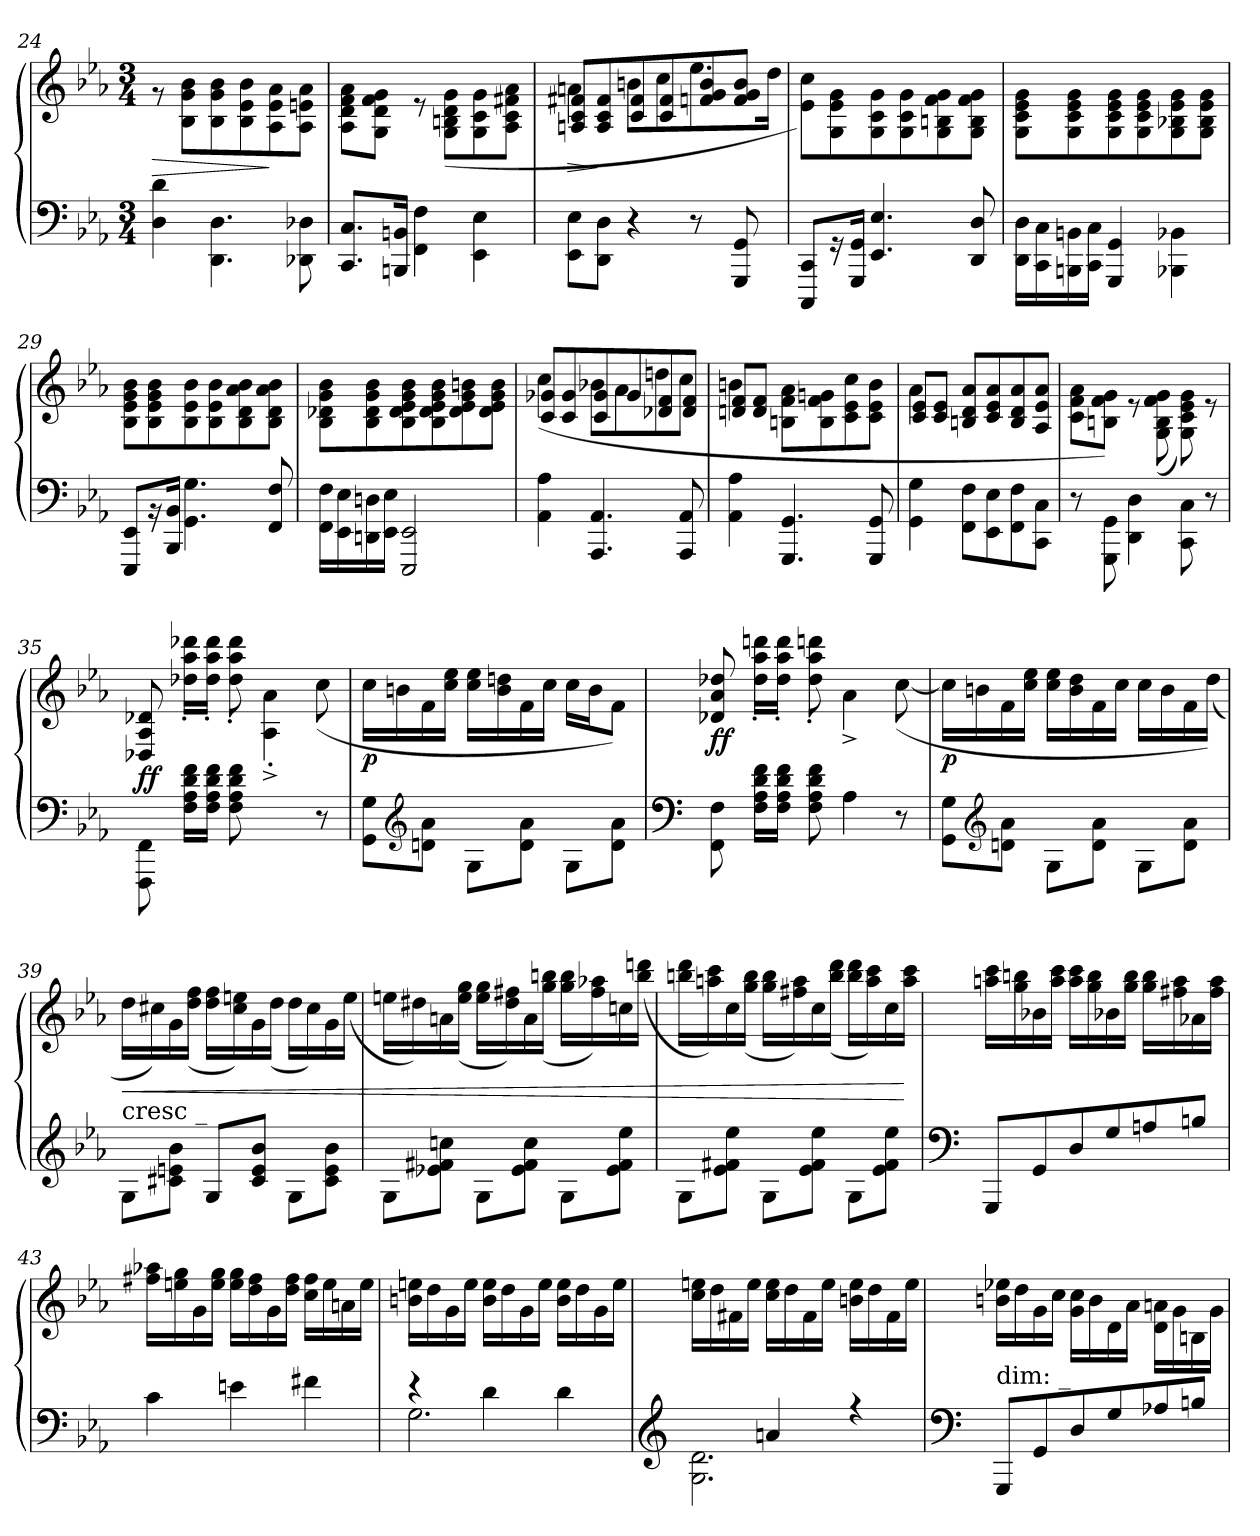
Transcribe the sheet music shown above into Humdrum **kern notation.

**kern	**kern	**dynam
*part1	*part1	*part1
*staff2	*staff1	*staff1/2
*clefF4	*clefG2	*
*k[b-e-a-]	*k[b-e-a-]	*
*c:	*c:	*
*M3/4	*M3/4	*
=24	=24	=24
!	!	!LO:HP:b
*	*^	*
4D\ 4d\	2.ryy	8r	>
.	.	8B-\ 8g\ 8b-\L	.
4.DD\ 4.D\	.	8B-\ 8g\ 8b-\	.
.	.	8B-\ 8e-\ 8b-\	.
.	.	8A-\ 8e-\ 8a-\	]
8DD-X\ 8D-X\	.	8A-\ 8en\ 8a-\J	.
=25	=25	=25	=25
8.CC/ 8.C/L	2.ryy	8A-\ 8d\ 8f\ 8a-\L	.
.	.	8G\ 8d\ 8f\ 8g\J	.
16BBBn/ 16BBn/Jk	.	.	.
4FF\ 4F\	.	8r	.
.	.	(>8G\ 8Bn\ 8d\ 8g\L	.
4EE-\ 4E-\	.	8G\ 8c\ 8g\	.
.	.	8A-\ 8c\ 8f#X\ 8a-\J	.
!!LO:LB:g=z
=26	=26	=26	=26
!	!	!	!LO:HP:b
*	*	*^	*
8EE-\ 8E-\L	2.ryy	4an\	8An/ 8c/ 8f#X/L	>
8DD\ 8D\J	.	.	8A/ 8c/ 8f#/	]
4r	.	8bn\L	8c/ 8f#/	.
.	.	8cc\	8c/ 8f#/	.
8r	.	8.ee-\	8fn/ 8g/ 8b/	.
8GGG/ 8GG/	.	.	8f/ 8g/ 8b/J	.
.	.	16dd\Jk	.	.
*	*	*v	*v	*
=27	=27	=27	=27
8CCC/ 8CC/L	2.ryy	8e-\ 8cc\L)	.
16rGG	.	8G\ 8e-\ 8g\	.
16GGG/ 16GG/Jk	.	.	.
4.EE-/ 4.E-/	.	8G\ 8c\ 8g\	.
.	.	8G\ 8c\ 8g\	.
.	.	8G\ 8Bn\ 8f\ 8g\	.
8DD/ 8D/	.	8G\ 8B\ 8f\ 8g\J	.
=28	=28	=28	=28
16DD\ 16D\LL	2.ryy	8G\ 8c\ 8e-\ 8g\L	.
16CC\ 16C\	.	.	.
16BBBn\ 16BBn\	.	8G\ 8c\ 8e-\ 8g\	.
16CC\ 16C\JJ	.	.	.
4GGG/ 4GG/	.	8G\ 8c\ 8e-\ 8g\	.
.	.	8G\ 8c\ 8e-\ 8g\	.
4BBB-X\ 4BB-X\	.	8G\ 8B-X\ 8e-\ 8g\	.
.	.	8G\ 8B-\ 8e-\ 8g\J	.
=29	=29	=29	=29
8EEE-/ 8EE-/L	2.ryy	8B-\ 8e-\ 8g\ 8b-\L	.
16rBB	.	8B-\ 8e-\ 8g\ 8b-\	.
16BBB-/ 16BB-/Jk	.	.	.
4.GG\ 4.G\	.	8B-\ 8e-\ 8b-\	.
.	.	8B-\ 8e-\ 8b-\	.
.	.	8B-\ 8d\ 8a-\ 8b-\	.
8FF/ 8F/	.	8B-\ 8d\ 8a-\ 8b-\J	.
!!LO:LB:g=z	!!
=30	=30	=30	=30
16FF\ 16F\LL	2.ryy	8B-\ 8d-X\ 8g\ 8b-\L	.
16EE-\ 16E-\	.	.	.
16DDn\ 16Dn\	.	8B-\ 8d-\ 8g\ 8b-\	.
16EE-\ 16E-\JJ	.	.	.
2EEE-/ 2EE-/	.	8B-\ 8d-\ 8e-\ 8g\ 8b-\	.
.	.	8B-\ 8d-\ 8e-\ 8g\ 8b-\	.
.	.	8d-\ 8e-\ 8g\ 8bn\	.
.	.	8d-\ 8e-\ 8g\ 8b\J	.
=31	=31	=31	=31
*	*	*^	*
4AA-\ 4A-\	2.ryy	(>4cc\	8c/ 8g-X/L	.
.	.	.	8c/ 8g-/	.
4.AAA-/ 4.AA-/	.	8b-X\L	8c/ 8g-/	.
.	.	8a-\	8g-/	.
.	.	8ddn\	8d-X/ 8f/	.
8AAA-/ 8AA-/	.	8cc\J	8d-/ 8f/J	.
=32	=32	=32	=32	=32
4AA-\ 4A-\	2.ryy	4bn\	8dn/ 8f/L	.
.	.	.	8d/ 8f/J	.
4.GGG/ 4.GG/	.	8Bn\ 8f\ 8a-\L	2ryy	.
.	.	8B\ 8f\ 8gn\	.	.
.	.	8c\ 8e-\ 8cc\	.	.
8GGG/ 8GG/	.	8c\ 8e-\ 8b\J	.	.
=33	=33	=33	=33	=33
4GG\ 4G\	2.ryy	4a-\	8c/ 8e-/L	.
.	.	.	8c/ 8e-/J	.
8FF\ 8F\L	.	2ryy	8Bn/ 8d/ 8a-/L	.
8EE-\ 8E-\	.	.	8c/ 8e-/ 8a-/	.
8FF\ 8F\	.	.	8B/ 8d/ 8a-/	.
8CC\ 8C\J	.	.	8A-/ 8e-/ 8a-/J	.
*	*	*v	*v	*
!!LO:LB:g=z
=34	=34	=34	=34
8r	2.ryy	8c\ 8f\ 8a-\L	.
8GGG\ 8GG\	.	8Bn\ 8f\ 8g\J)	.
4DD\ 4D\	.	8r	.
.	.	(>8G\ 8B\ 8f\ 8g\	.
8CC\ 8C\	.	8G\ 8c\ 8e-\ 8g\)	.
8r	.	8r	.
=35	=35	=35	=35
!	!	!	!LO:DY:b
8FFF\ 8FF\	2.ryy	8D-X/ 8A-/ 8d-X/	ff
16F\ 16A-\ 16d\ 16f\LL	.	16dd-X\' 16aa-\' 16ddd-X\'LL	.
16F\ 16A-\ 16d\ 16f\JJ	.	16dd-\' 16aa-\' 16ddd-\'JJ	.
8F\ 8A-\ 8d\ 8f\	.	8dd-\' 8aa-\' 8ddd-\'	.
4ryy	.	4A-\'^ 4a-\'^	.
8r	.	(>8cc\	.
=36	=36	=36	=36
!	!	!	!LO:DY:b
8GG\ 8G\L	2.ryy	16cc\LL	p
.	.	16bn\	.
*clefG2	*	*	*
8dn\ 8a-\J	.	16f\	.
.	.	16cc\ 16ee-\JJ	.
8G\L	.	16cc\ 16ee-\LL	.
.	.	16b\ 16ddn\	.
8d\ 8a-\J	.	16f\	.
.	.	16cc\JJ	.
8G\L	.	16cc\LL	.
.	.	16b\J	.
8d\ 8a-\J	.	8f\J)	.
=37	=37	=37	=37
*clefF4	*	*	*
!	!	!	!LO:DY:b
8FF\ 8F\	2.ryy	8d-X/ 8a-/ 8dd-X/	ff
16F\ 16A-\ 16d\ 16f\LL	.	16dd-\' 16aa-\' 16dddn\'LL	.
16F\ 16A-\ 16d\ 16f\JJ	.	16dd-\' 16aa-\' 16ddd\'JJ	.
8F\ 8A-\ 8d\ 8f\	.	8dd-\' 8aa-\' 8dddn\'	.
4A-\	.	4a-^\	.
8r	.	(>[8cc\	.
!!LO:LB:g=z	!!
=38	=38	=38	=38
!	!	!	!LO:DY:b
8GG\ 8G\L	2.ryy	16cc\LL]	p
.	.	16bn\	.
*clefG2	*	*	*
8dn\ 8a-\J	.	16f\	.
.	.	16cc\ 16ee-\JJ	.
8G\L	.	16cc\ 16ee-\LL	.
.	.	16b\ 16dd\	.
8d\ 8a-\J	.	16f\	.
.	.	16cc\JJ	.
8G\L	.	16cc\LL	.
.	.	16b\	.
8d\ 8a-\J	.	16f\	.
.	.	(>16dd\JJ)	.
=39	=39	=39	=39
!LO:TX:a:t=cresc _	!	!	!
!	!	!	!LO:HP:b
8G\L	2.ryy	16dd\LL	<
.	.	16cc#X\)	.
8c#X\ 8en\ 8b-\J	.	16g\	.
.	.	(>16dd\ 16ff\JJ	.
8G/L	.	16dd\ 16ff\LL	.
.	.	16cc#\ 16een\)	.
8c#/ 8e/ 8b-/J	.	16g\	.
.	.	(>16dd\JJ	.
8G\L	.	16dd\LL	.
.	.	16cc#\)	.
8c#\ 8e\ 8b-\J	.	16g\	.
.	.	(>16ee\JJ	.
=40	=40	=40	=40
8G\L	2.ryy	16een\LL	.
.	.	16dd#X\)	.
8e-X\ 8f#X\ 8ccn\J	.	16an\	.
.	.	(>16ee\ 16gg\JJ	.
8G\L	.	16ee\ 16gg\LL	.
.	.	16dd#\ 16ff#X\)	.
8e-\ 8f#\ 8cc\J	.	16a\	.
.	.	(>16gg\ 16bbn\JJ	.
8G\L	.	16gg\ 16bb\LL	.
.	.	16ff#\ 16aa-X\)	.
8e-\ 8f#\ 8ee-\J	.	16ccn\	.
.	.	(>16bb\ 16dddn\JJ	.
!!LO:PB:g=z	!!
=41	=41	=41	=41
8G\L	2.ryy	16bbn\ 16ddd\LL	.
.	.	16aan\ 16ccc\)	.
8e-\ 8f#X\ 8ee-\J	.	16cc\	.
.	.	(>16gg\ 16bb\JJ	.
8G\L	.	16gg\ 16bb\LL	.
.	.	16ff#X\ 16aa\)	.
8e-\ 8f#\ 8ee-\J	.	16cc\	.
.	.	(>16bb\ 16ddd\JJ	.
8G\L	.	16bb\ 16ddd\LL	.
.	.	16aa\ 16ccc\)	.
8e-\ 8f#\ 8ee-\J	.	16cc\	.
.	.	16aa\ 16ccc\JJ	[
=42	=42	=42	=42
*clefF4	*	*	*
8GGG/L	2.ryy	16aan\ 16ccc\LL	.
.	.	16gg\ 16bbn\	.
8GG/	.	16b-X\	.
.	.	16aa\ 16ccc\JJ	.
8D/	.	16aa\ 16ccc\LL	.
.	.	16gg\ 16bb\	.
8G/	.	16b-X\	.
.	.	16gg\ 16bb\JJ	.
8An/	.	16gg\ 16bb\LL	.
.	.	16ff#X\ 16aa\	.
8Bn/J	.	16a-X\	.
.	.	16ff#\ 16aa\JJ	.
=43	=43	=43	=43
4c\	2.ryy	16ff#X\ 16aa-X\LL	.
.	.	16een\ 16gg\	.
.	.	16g\	.
.	.	16ee\ 16gg\JJ	.
4en\	.	16ee\ 16gg\LL	.
.	.	16dd\ 16ff#\	.
.	.	16g\	.
.	.	16dd\ 16ff#\JJ	.
4f#X\	.	16cc\ 16ff#\LL	.
.	.	16ee\	.
.	.	16an\	.
.	.	16ee\JJ	.
!!LO:LB:g=z	!!
=44	=44	=44	=44
*^	*	*	*
4r	2.G\	2.ryy	16bn\ 16een\LL	.
.	.	.	16dd\	.
.	.	.	16g\	.
.	.	.	16ee\JJ	.
4d\	.	.	16b\ 16ee\LL	.
.	.	.	16dd\	.
.	.	.	16g\	.
.	.	.	16ee\JJ	.
4d\	.	.	16b\ 16ee\LL	.
.	.	.	16dd\	.
.	.	.	16g\	.
.	.	.	16ee\JJ	.
=45	=45	=45	=45	=45
*clefG2	*	*	*	*
4ryy	2.G\ 2.d\	2.ryy	16cc\ 16een\LL	.
.	.	.	16dd\	.
.	.	.	16f#X\	.
.	.	.	16ee\JJ	.
4an/	.	.	16cc\ 16ee\LL	.
.	.	.	16dd\	.
.	.	.	16f#\	.
.	.	.	16ee\JJ	.
4r	.	.	16bn\ 16ee\LL	.
.	.	.	16dd\	.
.	.	.	16f#\	.
.	.	.	16ee\JJ	.
*v	*v	*	*	*
=46	=46	=46	=46
*clefF4	*	*	*
!LO:TX:a:t=dim&colon; _	!	!	!
8GGG/L	2.ryy	16bn\ 16ee-X\LL	.
.	.	16dd\	.
8GG/	.	16g\	.
.	.	16cc\JJ	.
8D/	.	16g\ 16cc\LL	.
.	.	16b\	.
8G/	.	16d\	.
.	.	16a-\JJ	.
8A-X/	.	16d\ 16an\LL	.
.	.	16g\	.
8Bn/J	.	16Bn\	.
.	.	16g\JJ	.
*	*v	*v	*
=	=	=
*-	*-	*-
